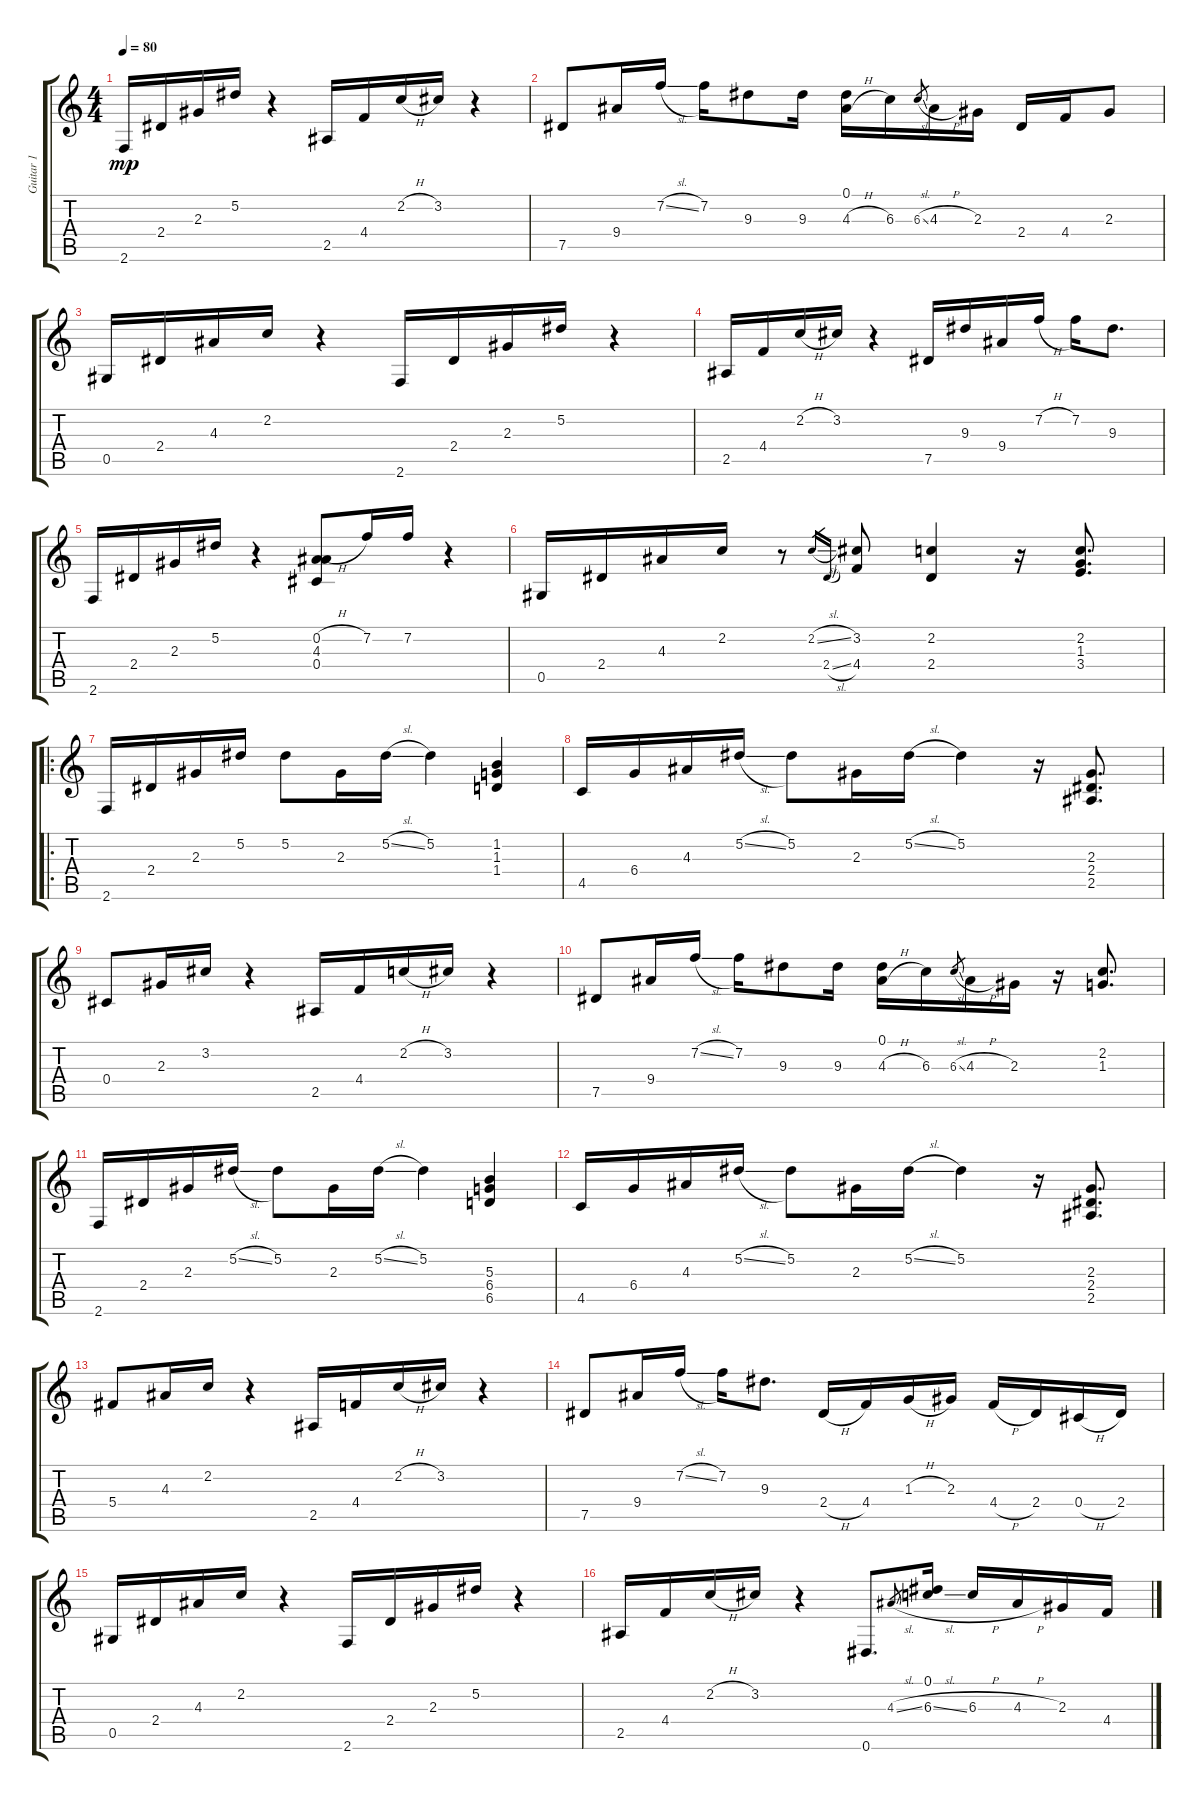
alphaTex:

\track ("Guitar 1" "Guitar 1") {instrument acousticguitarsteel}
\staff {score tabs}
\tuning (Eb4 Bb3 Gb3 Db3 Ab2 Eb2) {hide}
\ts (4 4)
\tempo 80
\clef g2
\ks c
2.6.16{dy mp} 2.4.16 2.3.16 5.2.16 r.4 2.5.16 4.4.16 2.2{h}.16 3.2.16 r.4 |
7.5.8 9.4.16 7.2{sl}.16 7.2.16 9.3.8 9.3.16 (0.1 4.3{h}).16 6.3.16 6.3{sl}.8{gr} 4.3{h}.16 2.3.16 2.4.16 4.4.16 2.3.8 |
0.5.16 2.4.16 4.3.16 2.2.16 r.4 2.6.16 2.4.16 2.3.16 5.2.16 r.4 |
2.5.16 4.4.16 2.2{h}.16 3.2.16 r.4 7.5.16 9.3.16 9.4.16 7.2{h}.16 7.2.16 9.3.8{d} |
2.6.16 2.4.16 2.3.16 5.2.16 r.4 (0.2{h} 4.3 0.4).8 7.2.16 7.2.16 r.4 |
0.5.16 2.4.16 4.3.16 2.2.16 r.8 2.2{sl}.16{gr} 2.4{sl}.16{gr} (3.2 4.4).8 (2.2 2.4).4 r.16 (2.2 1.3 3.4).8{d} |
\ro
2.6.16 2.4.16 2.3.16 5.2.16 5.2.8 2.3.16 5.2{sl}.16 5.2.4 (1.2 1.3 1.4).4 |
4.5.16 6.4.16 4.3.16 5.2{sl}.16 5.2.8 2.3.16 5.2{sl}.16 5.2.4 r.16 (2.3 2.4 2.5).8{d} |
0.4.8 2.3.16 3.2.16 r.4 2.5.16 4.4.16 2.2{h}.16 3.2.16 r.4 |
7.5.8 9.4.16 7.2{sl}.16 7.2.16 9.3.8 9.3.16 (0.1 4.3{h}).16 6.3.16 6.3{sl}.8{gr} 4.3{h}.16 2.3.16 r.16 (2.2 1.3).8{d} |
2.6.16 2.4.16 2.3.16 5.2{sl}.16 5.2.8 2.3.16 5.2{sl}.16 5.2.4 (5.3 6.4 6.5).4 |
4.5.16 6.4.16 4.3.16 5.2{sl}.16 5.2.8 2.3.16 5.2{sl}.16 5.2.4 r.16 (2.3 2.4 2.5).8{d} |
5.4.8 4.3.16 2.2.16 r.4 2.5.16 4.4.16 2.2{h}.16 3.2.16 r.4 |
7.5.8 9.4.16 7.2{sl}.16 7.2.16 9.3.8{d} 2.4{h}.16 4.4.16 1.3{h}.16 2.3.16 4.4{h}.16 2.4.16 0.4{h}.16 2.4.16 |
0.5.16 2.4.16 4.3.16 2.2.16 r.4 2.6.16 2.4.16 2.3.16 5.2.16 r.4 |
2.5.16 4.4.16 2.2{h}.16 3.2.16 r.4 0.6.8{d} 4.3{sl}.8{gr} (0.1 6.3{sl}).16 6.3{h}.16 4.3{h}.16 2.3.16 4.4.16
